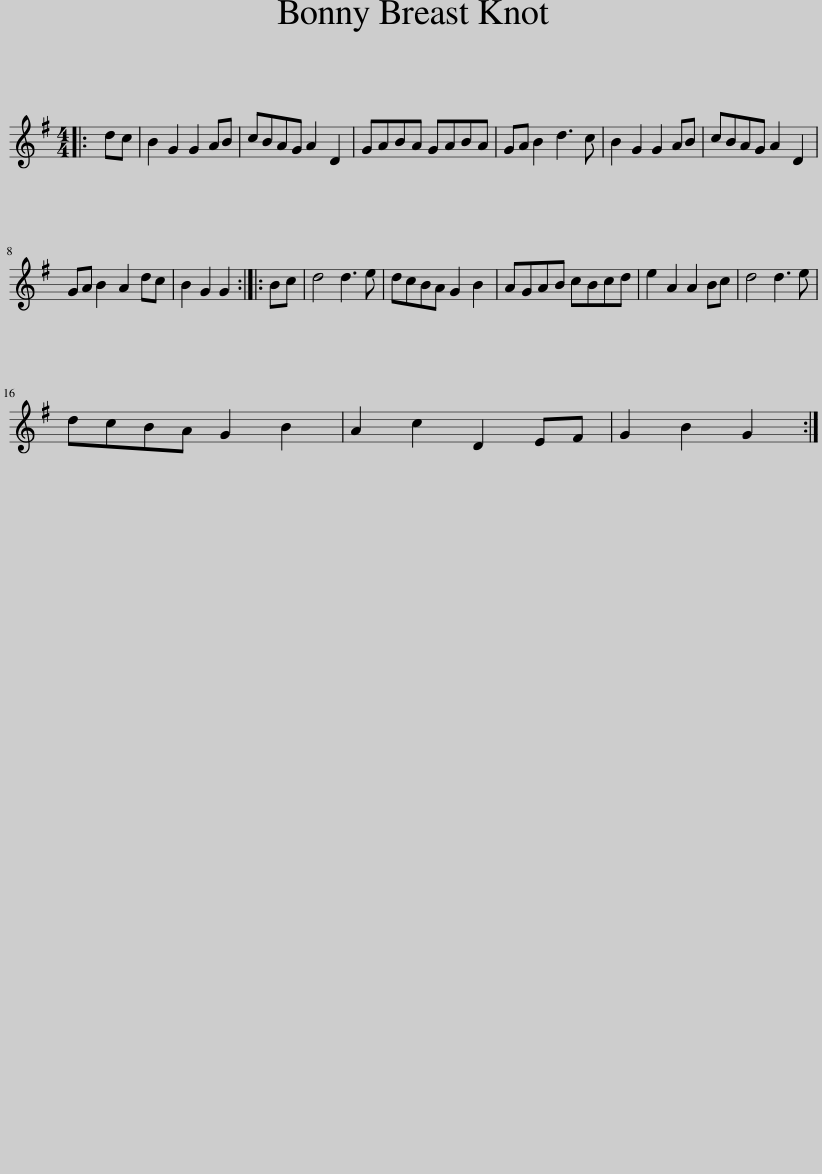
X:1
L:1/8
M:4/4
I:linebreak $
K:G
V:1 treble
V:1
|: dc | B2 G2 G2 AB | cBAG A2 D2 | GABA GABA | GA B2 d3 c | %5
 B2 G2 G2 AB | cBAG A2 D2 |$ GA B2 A2 dc | B2 G2 G2 :: Bc | %10
 d4 d3 e | dcBA G2 B2 | AGAB cBcd | e2 A2 A2 Bc | d4 d3 e |$ %15
 dcBA G2 B2 | A2 c2 D2 EF | G2 B2 G2 :| %18
